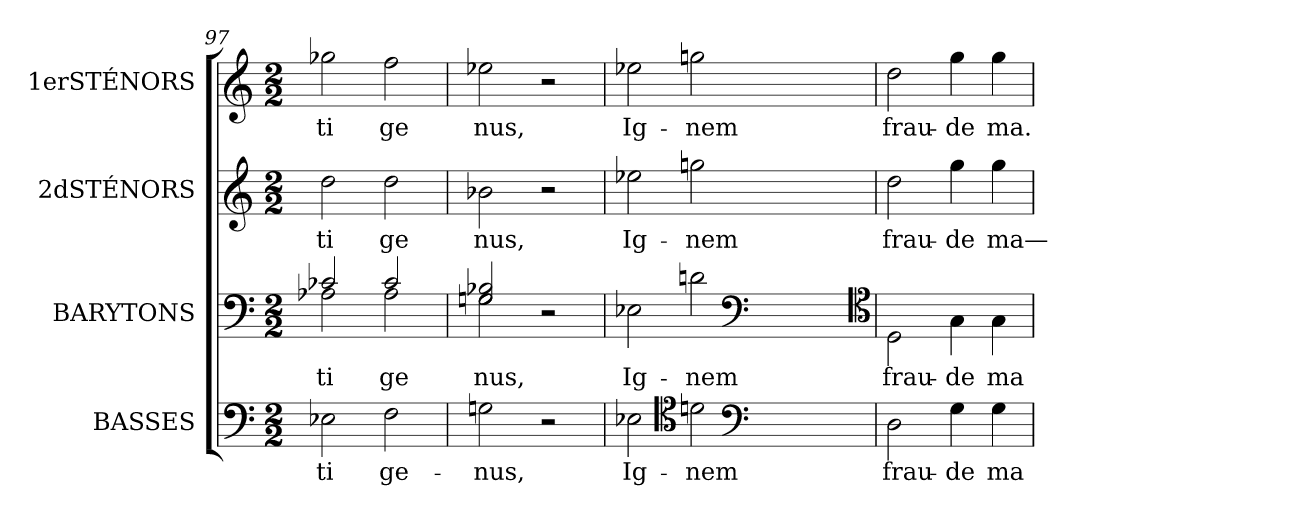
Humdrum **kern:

**kern	**text	**kern	**text	**kern	**text	**kern	**text
*part4	*part4	*part3	*part3	*part2	*part2	*part1	*part1
*staff4	*staff4	*staff3	*staff3	*staff2	*staff2	*staff1	*staff1
*I"BASSES	*	*I"BARYTONS	*	*I"2dSTÉNORS	*	*I"1erSTÉNORS	*
*clefF4	*	*clefF4	*	*clefG2	*	*clefG2	*
*k[]	*	*k[]	*	*k[]	*	*k[]	*
*M2/2	*	*M2/2	*	*M2/2	*	*M2/2	*
=97	=97	=97	=97	=97	=97	=97	=97
*	*	*^	*	*	*	*	*
2E-Xi\	ti	2c-Xi/	2A-Xj\	ti	2ddi\	ti	2gg-Xi\	ti
2Fi\	ge-	2c-i/	2A-j\	ge	2ddi\	ge	2ffi\	ge
=98	=98	=98	=98	=98	=98	=98	=98	=98
2Gni\	nus,	2B-Xi/ 2Gni/	2Gj\	nus,	2b-Xi\	nus,	2ee-Xi\	nus,
2r	.	2r	2ryy	.	2r	.	2r	.
*	*	*v	*v	*	*	*	*	*
=99	=99	=99	=99	=99	=99	=99	=99
2E-Xi\	Ig-	2E-Xi\	Ig-	2ee-Xi\	Ig-	2ee-Xi\	Ig-
*clefC4	*	*	*	*	*	*	*
2dni\	nem	2dni\	nem	2ggni\	nem	2ggni\	nem
*clefF4	*	*clefF4	*	*	*	*	*
1.ryy	.	1.ryy	.	1.ryy	.	1.ryy	.
*	*	*clefC4	*	*	*	*	*
!!LO:LB:g=z
=100	=100	=100	=100	=100	=100	=100	=100
2Di\	frau-	2Di\	frau-	2ddi\	frau-	2ddi\	frau-
4Gi\	de	4Gi\	de	4ggi\	de	4ggi\	de
4Gi\	ma-	4Gi\	ma-	4ggi\	ma—	4ggi\	ma.
=	=	=	=	=	=	=	=
*-	*-	*-	*-	*-	*-	*-	*-
